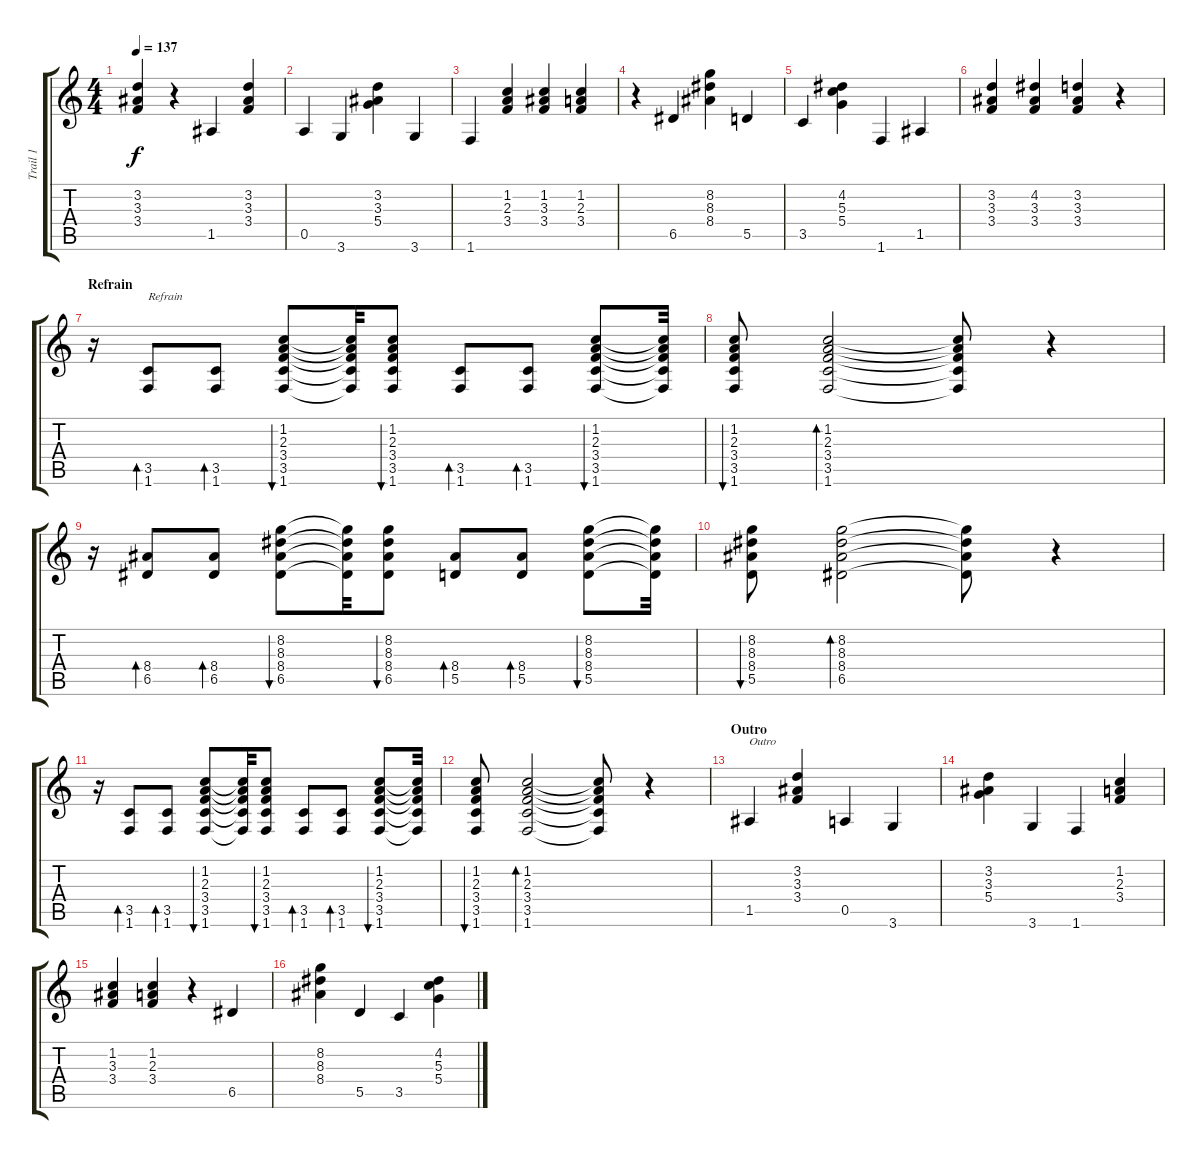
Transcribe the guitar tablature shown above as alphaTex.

\track ("Trail 1" "Trail 1") {instrument acousticguitarsteel}
\staff {score tabs}
\tuning (E4 B3 G3 D3 A2 E2) {hide}
\ts (4 4)
\tempo 137
\clef g2
\ks c
(3.2 3.3 3.4).4{dy f} r.4 1.5.4 (3.2 3.3 3.4).4 |
0.5.4 3.6.4 (3.2 3.3 5.4).4 3.6.4 |
1.6.4 (1.2 2.3 3.4).4 (1.2 3.3 3.4).4 (1.2 2.3 3.4).4 |
r.4 6.5.4 (8.2 8.3 8.4).4 5.5.4 |
3.5.4 (4.2 5.3 5.4).4 1.6.4 1.5.4 |
(3.2 3.3 3.4).4 (4.2 3.3 3.4).4 (3.2 3.3 3.4).4 r.4 |
\section ("" "Refrain")
r.16 (3.5 1.6).8{bd 60 txt "Refrain"} (3.5 1.6).8{bd 60} (1.2 2.3 3.4 3.5 1.6).8{bu 60} (1.2{t} 2.3{t} 3.4{t} 3.5{t} 1.6{t}).32 (1.2 2.3 3.4 3.5 1.6).8{bu 60} (3.5 1.6).8{bd 60} (3.5 1.6).8{bd 60} (1.2 2.3 3.4 3.5 1.6).8{bu 60} (1.2{t} 2.3{t} 3.4{t} 3.5{t} 1.6{t}).32 |
(1.2 2.3 3.4 3.5 1.6).8{bu 60} (1.2 2.3 3.4 3.5 1.6).2{bd 60} (1.2{t} 2.3{t} 3.4{t} 3.5{t} 1.6{t}).8 r.4 |
r.16 (8.4 6.5).8{bd 60} (8.4 6.5).8{bd 60} (8.2 8.3 8.4 6.5).8{bu 60} (8.2{t} 8.3{t} 8.4{t} 6.5{t}).32 (8.2 8.3 8.4 6.5).8{bu 60} (8.4 5.5).8{bd 60} (8.4 5.5).8{bd 60} (8.2 8.3 8.4 5.5).8{bu 60} (8.2{t} 8.3{t} 8.4{t} 5.5{t}).32 |
(8.2 8.3 8.4 5.5).8{bu 60} (8.2 8.3 8.4 6.5).2{bd 60} (8.2{t} 8.3{t} 8.4{t} 6.5{t}).8 r.4 |
r.16 (3.5 1.6).8{bd 60} (3.5 1.6).8{bd 60} (1.2 2.3 3.4 3.5 1.6).8{bu 60} (1.2{t} 2.3{t} 3.4{t} 3.5{t} 1.6{t}).32 (1.2 2.3 3.4 3.5 1.6).8{bu 60} (3.5 1.6).8{bd 60} (3.5 1.6).8{bd 60} (1.2 2.3 3.4 3.5 1.6).8{bu 60} (1.2{t} 2.3{t} 3.4{t} 3.5{t} 1.6{t}).32 |
(1.2 2.3 3.4 3.5 1.6).8{bu 60} (1.2 2.3 3.4 3.5 1.6).2{bd 60} (1.2{t} 2.3{t} 3.4{t} 3.5{t} 1.6{t}).8 r.4 |
\section ("" "Outro")
1.5.4{txt "Outro"} (3.2 3.3 3.4).4 0.5.4 3.6.4 |
(3.2 3.3 5.4).4 3.6.4 1.6.4 (1.2 2.3 3.4).4 |
(1.2 3.3 3.4).4 (1.2 2.3 3.4).4 r.4 6.5.4 |
(8.2 8.3 8.4).4 5.5.4 3.5.4 (4.2 5.3 5.4).4
